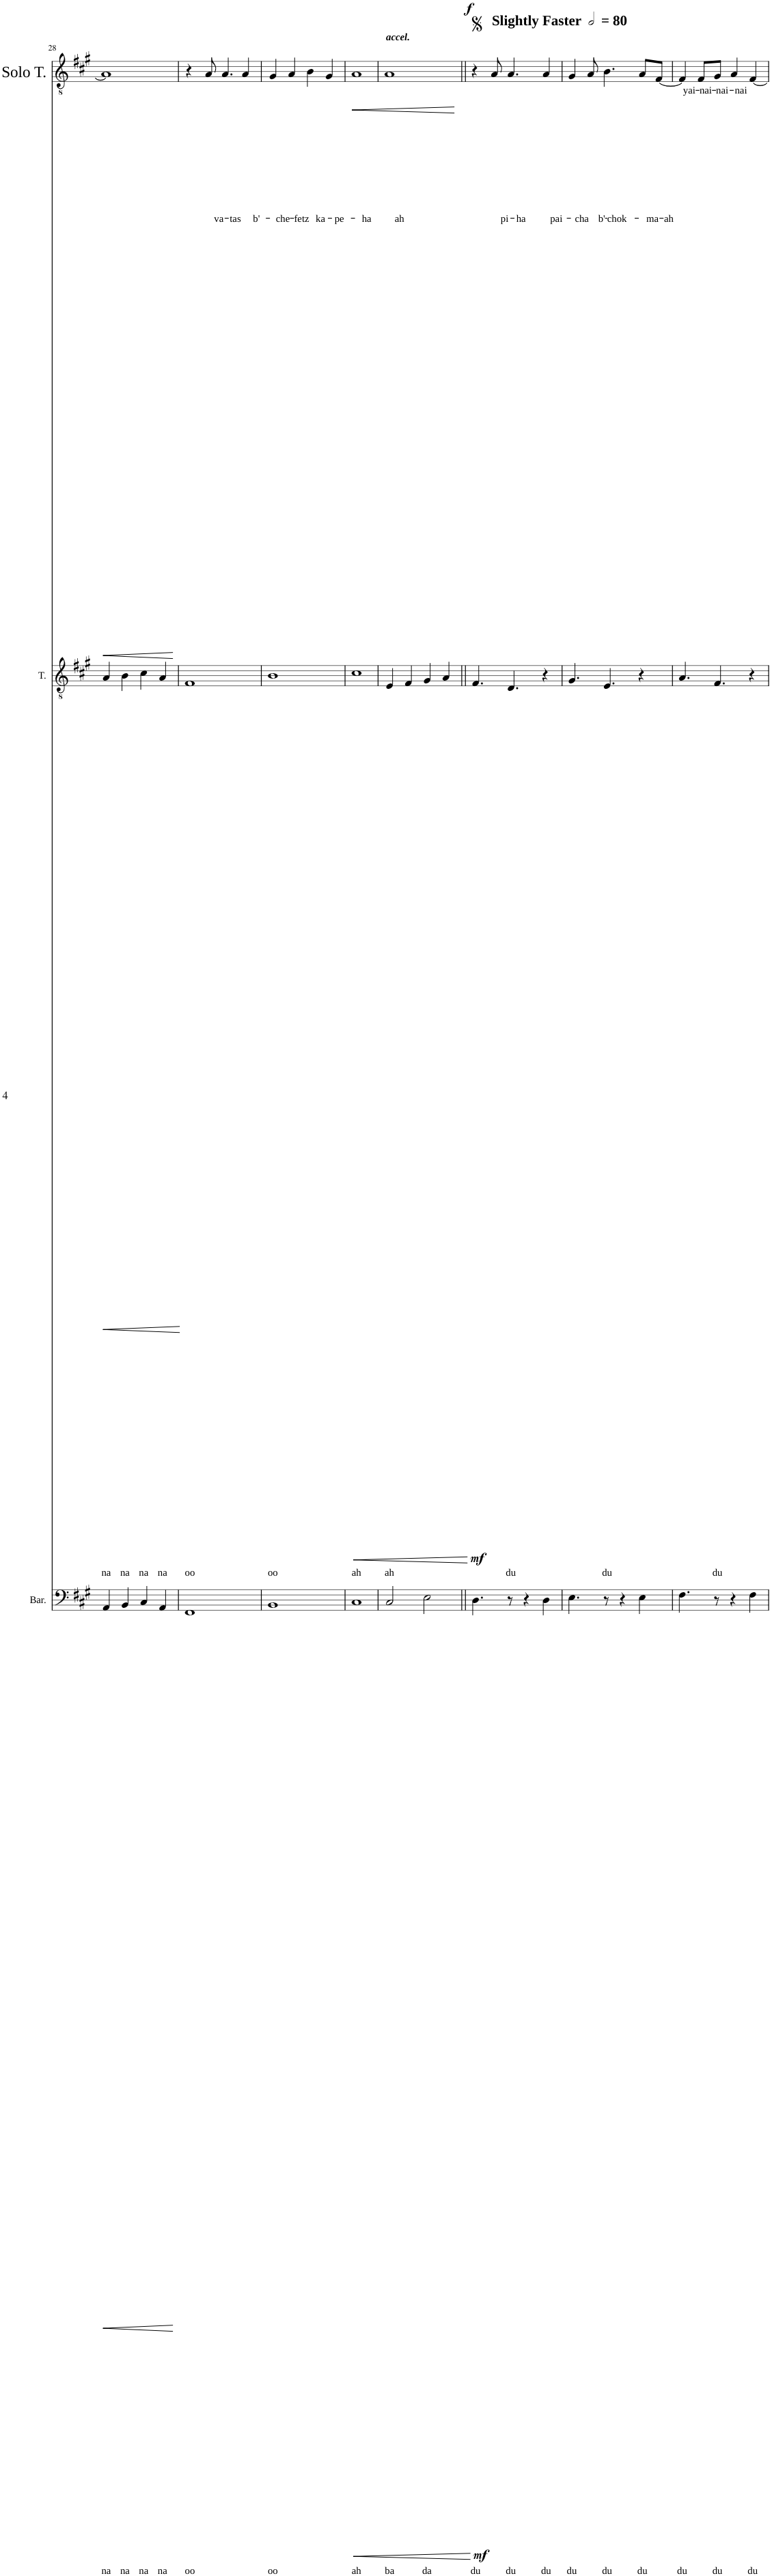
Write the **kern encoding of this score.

**kern	**text	**dynam	**kern	**text	**dynam	**kern	**text	**dynam
*part3	*part3	*part3	*part2	*part2	*part2	*part1	*part1	*part1
*staff3	*staff3	*staff3	*staff2	*staff2	*staff2	*staff1	*staff1	*staff1
*I"Baritone	*	*	*I"Tenor	*	*	*I"Solo Tenor	*	*
*I'Bar.	*	*	*I'T.	*	*	*I'Solo T.	*	*
!!LO:PB:g=z
*clefF4	*	*	*clefGv2	*	*	*clefGv2	*	*
*k[f#c#g#]	*	*	*k[f#c#g#]	*	*	*k[f#c#g#]	*	*
=28	=28	=28	=28	=28	=28	=28	=28	=28
!	!LO:LY:b	!LO:HP:b	!	!LO:LY:b	!LO:HP:b	!	!	!LO:HP:b
4AA/	na	<	4A/	na	<	1A]	.	<
!	!LO:LY:b	!	!	!LO:LY:b	!	!	!	!
4BB/	na	.	4B\	na	.	.	.	.
!	!LO:LY:b	!	!	!LO:LY:b	!	!	!	!
4C#/	na	.	4c#\	na	.	.	.	.
!	!LO:LY:b	!	!	!LO:LY:b	!	!	!	!
4AA/	na	.	4A/	na	[	.	.	.
.	.	[	.	.	.	.	.	[
=29	=29	=29	=29	=29	=29	=29	=29	=29
!	!LO:LY:b	!	!	!LO:LY:b	!	!	!	!
1FF#	oo	.	1F#	oo	.	4r	.	.
!	!	!	!	!	!	!	!LO:LY:b	!
.	.	.	.	.	.	8A/	va-	.
!	!	!	!	!	!	!	!LO:LY:b	!
.	.	.	.	.	.	4.A/	-tas	.
!	!	!	!	!	!	!	!LO:LY:b	!
.	.	.	.	.	.	4A/	b'-	.
=30	=30	=30	=30	=30	=30	=30	=30	=30
!	!LO:LY:b	!	!	!LO:LY:b	!	!	!LO:LY:b	!
1BB	oo	.	1B	oo	.	4G#/	-che-	.
!	!	!	!	!	!	!	!LO:LY:b	!
.	.	.	.	.	.	4A/	-fetz	.
!	!	!	!	!	!	!	!LO:LY:b	!
.	.	.	.	.	.	4B\	ka-	.
!	!	!	!	!	!	!	!LO:LY:b	!
.	.	.	.	.	.	4G#/	-pe-	.
=31	=31	=31	=31	=31	=31	=31	=31	=31
!	!LO:LY:b	!LO:HP:b	!	!LO:LY:b	!LO:HP:b	!	!LO:LY:b	!LO:HP:b
1C#	ah	<	1c#	ah	<	1A	-ha	<
=32	=32	=32	=32	=32	=32	=32	=32	=32
!	!	!	!	!	!	!LO:TX:a:Bi:t=accel.	!	!
!	!LO:LY:b	!	!	!LO:LY:b	!	!	!LO:LY:b	!
2C#/	ba	.	4E/	ah	.	1A	ah	.
.	.	.	4F#/	.	.	.	.	.
!	!LO:LY:b	!	!	!	!	!	!	!
2E\	da	.	4G#/	.	.	.	.	.
.	.	.	4A/	.	.	.	.	.
.	.	[	.	.	[	.	.	[
=33||	=33||	=33||	=33||	=33||	=33||	=33||	=33||	=33||
*	*	*	*	*	*	*MM160	*	*
!	!	!	!	!	!	!LO:TX:a:B:t=Slightly Faster	!	!
!	!LO:LY:b	!LO:DY:b	!	!	!LO:DY:b	!	!	!LO:DY:a
4.D\	du	mf	4.F#/	.	mf	4r	.	f
!	!	!	!	!	!	!	!LO:LY:b	!
.	.	.	.	.	.	8A/	pi-	.
!	!LO:LY:b	!	!	!LO:LY:b	!	!	!LO:LY:b	!
8r	du	.	4.D/	du	.	4.A/	-ha	.
4r	.	.	.	.	.	.	.	.
!	!LO:LY:b	!	!	!	!	!	!LO:LY:b	!
4D\	du	.	4r	.	.	4A/	pai-	.
=34	=34	=34	=34	=34	=34	=34	=34	=34
!	!LO:LY:b	!	!	!	!	!	!LO:LY:b	!
4.E\	du	.	4.G#/	.	.	4G#/	-cha	.
!	!	!	!	!	!	!	!LO:LY:b	!
.	.	.	.	.	.	8A/	b'-	.
!	!LO:LY:b	!	!	!LO:LY:b	!	!	!LO:LY:b	!
8r	du	.	4.E/	du	.	4.B\	-chok-	.
4r	.	.	.	.	.	.	.	.
!	!LO:LY:b	!	!	!	!	!	!LO:LY:b	!
4E\	du	.	4r	.	.	8A/L	-ma-	.
!	!	!	!	!	!	!	!LO:LY:b	!
.	.	.	.	.	.	[8F#/J	-ah	.
=35	=35	=35	=35	=35	=35	=35	=35	=35
!	!LO:LY:b	!	!	!	!	!	!	!
4.F#\	du	.	4.A/	.	.	4F#/]	.	.
!	!	!	!	!	!	!	!LO:LY:b	!
.	.	.	.	.	.	8F#/L	yai-	.
!	!LO:LY:b	!	!	!LO:LY:b	!	!	!LO:LY:b	!
8r	du	.	4.F#/	du	.	8G#/J	-nai-	.
!	!	!	!	!	!	!	!LO:LY:b	!
4r	.	.	.	.	.	4A/	-nai-	.
!	!LO:LY:b	!	!	!	!	!	!LO:LY:b	!
4F#\	du	.	4r	.	.	[4F#/	-nai	.
=	=	=	=	=	=	=	=	=
*-	*-	*-	*-	*-	*-	*-	*-	*-
